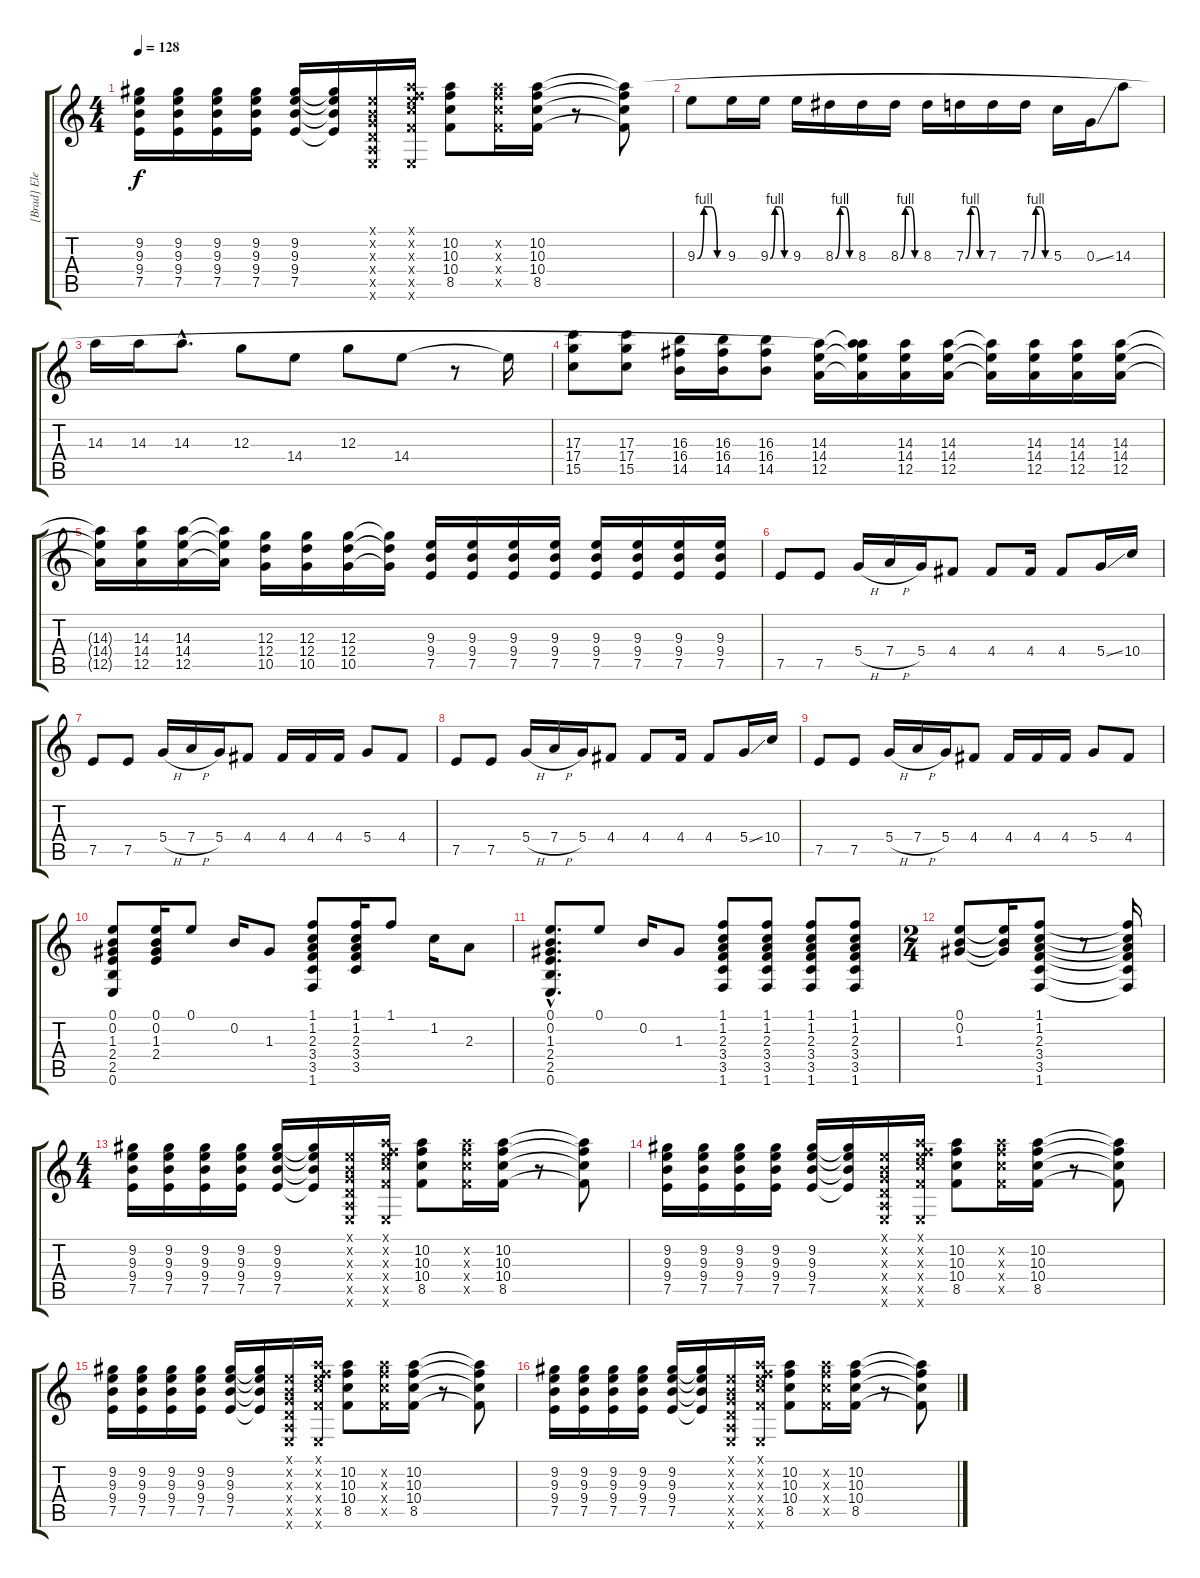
\track ("[Brad] Electric Guitar" "[Brad] Ele") {instrument distortionguitar}
\staff {score tabs}
\tuning (E4 B3 G3 D3 A2 E2) {hide}
\ts (4 4)
\tempo 128
\clef g2
\ks c
(9.2 9.3 9.4 7.5).16{dy f} (9.2 9.3 9.4 7.5).16 (9.2 9.3 9.4 7.5).16 (9.2 9.3 9.4 7.5).16 (9.2 9.3 9.4 7.5).16 (9.2{t} 9.3{t} 9.4{t} 7.5{t}).16 (0.1{x} 0.2{x} 0.3{x} 0.4{x} 0.5{x} 0.6{x}).16 (0.1{x} 10.2{x} 10.3{x} 10.4{x} 8.5{x} 0.6{x}).16 (10.2 10.3 10.4 8.5).8 (10.2{x} 10.3{x} 10.4{x} 8.5{x}).16 (10.2 10.3 10.4 8.5).16 r.8 (10.2{t} 10.3{t} 10.4{t} 8.5{t}).8 |
9.3{be (custom 0 0 15 4 30 4 45 0 60 0)}.8 9.3.16 9.3{be (custom 0 0 15 4 30 4 45 0 60 0)}.16 9.3.16 8.3{be (custom 0 0 15 4 30 4 45 0 60 0)}.16 8.3.16 8.3{be (custom 0 0 15 4 30 4 45 0 60 0)}.16 8.3.16 7.3{be (custom 0 0 15 4 30 4 45 0 60 0)}.16 7.3.16 7.3{be (custom 0 0 15 4 30 4 45 0 60 0)}.16 5.3.16 0.3{ss}.16 14.3.8 |
14.3.16 14.3.16 14.3{hac}.8{d} 12.3.8 14.4.8 12.3.8 14.4.8 r.8 14.4{t}.16 |
(17.3 17.4 15.5).8 (17.3 17.4 15.5).8 (16.3 16.4 14.5).16 (16.3 16.4 14.5).16 (16.3 16.4 14.5).8 (14.3 14.4 12.5).16 (10.2{t} 14.3{t} 14.4{t} 12.5{t}).16 (14.3 14.4 12.5).16 (14.3 14.4 12.5).16 (14.3{t} 14.4{t} 12.5{t}).16 (14.3 14.4 12.5).16 (14.3 14.4 12.5).16 (14.3 14.4 12.5).16 |
(14.3{t} 14.4{t} 12.5{t}).16 (14.3 14.4 12.5).16 (14.3 14.4 12.5).16 (14.3{t} 14.4{t} 12.5{t}).16 (12.3 12.4 10.5).16 (12.3 12.4 10.5).16 (12.3 12.4 10.5).16 (12.3{t} 12.4{t} 10.5{t}).16 (9.3 9.4 7.5).16 (9.3 9.4 7.5).16 (9.3 9.4 7.5).16 (9.3 9.4 7.5).16 (9.3 9.4 7.5).16 (9.3 9.4 7.5).16 (9.3 9.4 7.5).16 (9.3 9.4 7.5).16 |
7.5.8 7.5.8 5.4{h}.16 7.4{h}.16 5.4.16 4.4.8 4.4.8 4.4.16 4.4.8 5.4{ss}.16 10.4.16 |
7.5.8 7.5.8 5.4{h}.16 7.4{h}.16 5.4.16 4.4.8 4.4.16 4.4.16 4.4.16 5.4.8 4.4.8 |
7.5.8 7.5.8 5.4{h}.16 7.4{h}.16 5.4.16 4.4.8 4.4.8 4.4.16 4.4.8 5.4{ss}.16 10.4.16 |
7.5.8 7.5.8 5.4{h}.16 7.4{h}.16 5.4.16 4.4.8 4.4.16 4.4.16 4.4.16 5.4.8 4.4.8 |
(0.1 0.2 1.3 2.4 2.5 0.6).8 (0.1 0.2 1.3 2.4).16 0.1.8 0.2.16 1.3.8 (1.1 1.2 2.3 3.4 3.5 1.6).8 (1.1 1.2 2.3 3.4 3.5).16 1.1.8 1.2.16 2.3.8 |
(0.1{hac} 0.2{hac} 1.3{hac} 2.4{hac} 2.5{hac} 0.6{hac}).8{d} 0.1.8 0.2.16 1.3.8 (1.1 1.2 2.3 3.4 3.5 1.6).8 (1.1 1.2 2.3 3.4 3.5 1.6).8 (1.1 1.2 2.3 3.4 3.5 1.6).8 (1.1 1.2 2.3 3.4 3.5 1.6).8 |
\ts (2 4)
(0.1 0.2 1.3).8 (0.1{t} 0.2{t} 1.3{t}).16 (1.1 1.2 2.3 3.4 3.5 1.6).8 r.8 (1.1{t} 1.2{t} 2.3{t} 3.4{t} 3.5{t} 1.6{t}).16 |
\ts (4 4)
(9.2 9.3 9.4 7.5).16 (9.2 9.3 9.4 7.5).16 (9.2 9.3 9.4 7.5).16 (9.2 9.3 9.4 7.5).16 (9.2 9.3 9.4 7.5).16 (9.2{t} 9.3{t} 9.4{t} 7.5{t}).16 (0.1{x} 0.2{x} 0.3{x} 0.4{x} 0.5{x} 0.6{x}).16 (0.1{x} 10.2{x} 10.3{x} 10.4{x} 8.5{x} 0.6{x}).16 (10.2 10.3 10.4 8.5).8 (10.2{x} 10.3{x} 10.4{x} 8.5{x}).16 (10.2 10.3 10.4 8.5).16 r.8 (10.2{t} 10.3{t} 10.4{t} 8.5{t}).8 |
(9.2 9.3 9.4 7.5).16 (9.2 9.3 9.4 7.5).16 (9.2 9.3 9.4 7.5).16 (9.2 9.3 9.4 7.5).16 (9.2 9.3 9.4 7.5).16 (9.2{t} 9.3{t} 9.4{t} 7.5{t}).16 (0.1{x} 0.2{x} 0.3{x} 0.4{x} 0.5{x} 0.6{x}).16 (0.1{x} 10.2{x} 10.3{x} 10.4{x} 8.5{x} 0.6{x}).16 (10.2 10.3 10.4 8.5).8 (10.2{x} 10.3{x} 10.4{x} 8.5{x}).16 (10.2 10.3 10.4 8.5).16 r.8 (10.2{t} 10.3{t} 10.4{t} 8.5{t}).8 |
(9.2 9.3 9.4 7.5).16 (9.2 9.3 9.4 7.5).16 (9.2 9.3 9.4 7.5).16 (9.2 9.3 9.4 7.5).16 (9.2 9.3 9.4 7.5).16 (9.2{t} 9.3{t} 9.4{t} 7.5{t}).16 (0.1{x} 0.2{x} 0.3{x} 0.4{x} 0.5{x} 0.6{x}).16 (0.1{x} 10.2{x} 10.3{x} 10.4{x} 8.5{x} 0.6{x}).16 (10.2 10.3 10.4 8.5).8 (10.2{x} 10.3{x} 10.4{x} 8.5{x}).16 (10.2 10.3 10.4 8.5).16 r.8 (10.2{t} 10.3{t} 10.4{t} 8.5{t}).8 |
(9.2 9.3 9.4 7.5).16 (9.2 9.3 9.4 7.5).16 (9.2 9.3 9.4 7.5).16 (9.2 9.3 9.4 7.5).16 (9.2 9.3 9.4 7.5).16 (9.2{t} 9.3{t} 9.4{t} 7.5{t}).16 (0.1{x} 0.2{x} 0.3{x} 0.4{x} 0.5{x} 0.6{x}).16 (0.1{x} 10.2{x} 10.3{x} 10.4{x} 8.5{x} 0.6{x}).16 (10.2 10.3 10.4 8.5).8 (10.2{x} 10.3{x} 10.4{x} 8.5{x}).16 (10.2 10.3 10.4 8.5).16 r.8 (10.2{t} 10.3{t} 10.4{t} 8.5{t}).8
